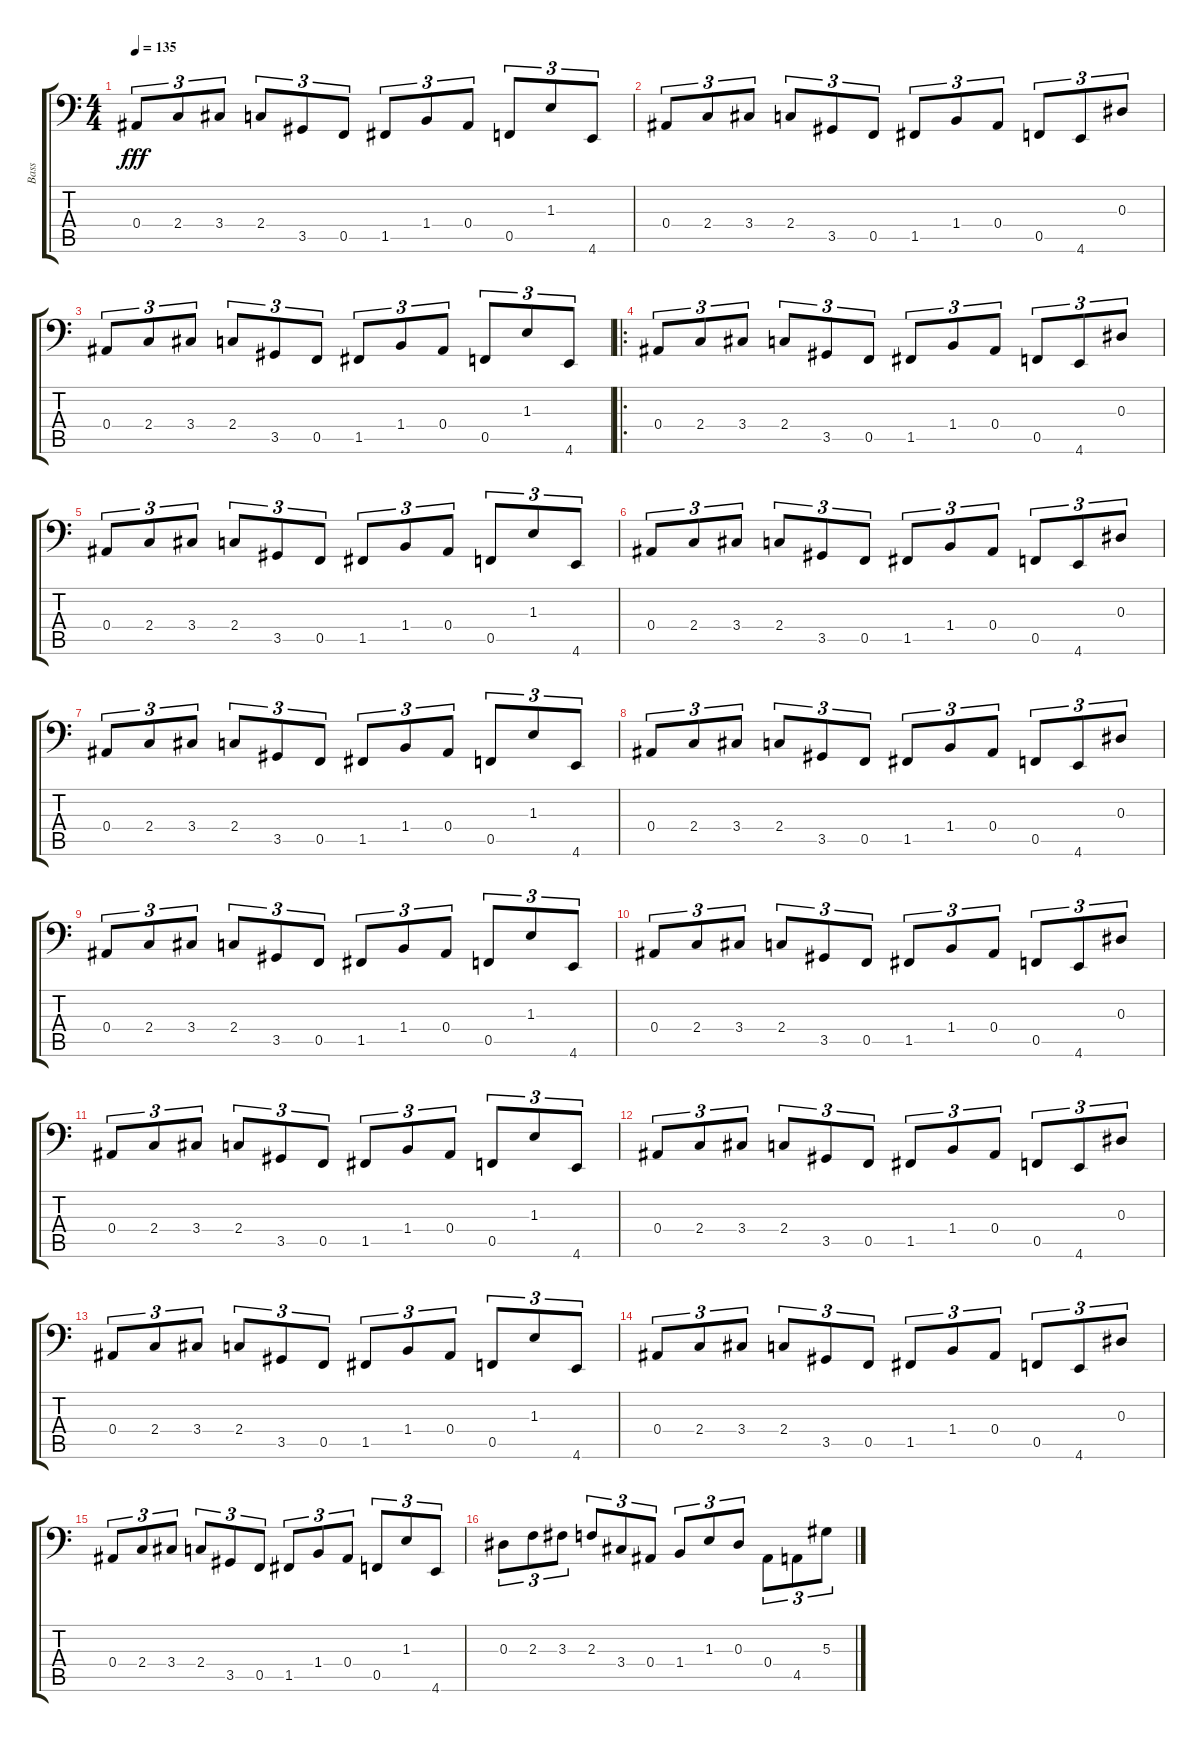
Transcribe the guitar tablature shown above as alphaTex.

\track ("Bass" "Bass") {instrument fretlessbass}
\staff {score tabs}
\tuning (C3 G2 Eb2 Bb1 F1 C1) {hide}
\ts (4 4)
\tempo 135
\clef f4
\ks c
0.4.8{tu (3 2) dy fff} 2.4.8{tu (3 2)} 3.4.8{tu (3 2)} 2.4.8{tu (3 2)} 3.5.8{tu (3 2)} 0.5.8{tu (3 2)} 1.5.8{tu (3 2)} 1.4.8{tu (3 2)} 0.4.8{tu (3 2)} 0.5.8{tu (3 2)} 1.3.8{tu (3 2)} 4.6.8{tu (3 2)} |
0.4.8{tu (3 2) instrument fretlessbass} 2.4.8{tu (3 2)} 3.4.8{tu (3 2)} 2.4.8{tu (3 2)} 3.5.8{tu (3 2)} 0.5.8{tu (3 2)} 1.5.8{tu (3 2)} 1.4.8{tu (3 2)} 0.4.8{tu (3 2)} 0.5.8{tu (3 2)} 4.6.8{tu (3 2)} 0.3.8{tu (3 2)} |
0.4.8{tu (3 2)} 2.4.8{tu (3 2)} 3.4.8{tu (3 2)} 2.4.8{tu (3 2)} 3.5.8{tu (3 2)} 0.5.8{tu (3 2)} 1.5.8{tu (3 2)} 1.4.8{tu (3 2)} 0.4.8{tu (3 2)} 0.5.8{tu (3 2)} 1.3.8{tu (3 2)} 4.6.8{tu (3 2)} |
\ro
0.4.8{tu (3 2) instrument fretlessbass} 2.4.8{tu (3 2)} 3.4.8{tu (3 2)} 2.4.8{tu (3 2)} 3.5.8{tu (3 2)} 0.5.8{tu (3 2)} 1.5.8{tu (3 2)} 1.4.8{tu (3 2)} 0.4.8{tu (3 2)} 0.5.8{tu (3 2)} 4.6.8{tu (3 2)} 0.3.8{tu (3 2)} |
0.4.8{tu (3 2)} 2.4.8{tu (3 2)} 3.4.8{tu (3 2)} 2.4.8{tu (3 2)} 3.5.8{tu (3 2)} 0.5.8{tu (3 2)} 1.5.8{tu (3 2)} 1.4.8{tu (3 2)} 0.4.8{tu (3 2)} 0.5.8{tu (3 2)} 1.3.8{tu (3 2)} 4.6.8{tu (3 2)} |
0.4.8{tu (3 2) instrument fretlessbass} 2.4.8{tu (3 2)} 3.4.8{tu (3 2)} 2.4.8{tu (3 2)} 3.5.8{tu (3 2)} 0.5.8{tu (3 2)} 1.5.8{tu (3 2)} 1.4.8{tu (3 2)} 0.4.8{tu (3 2)} 0.5.8{tu (3 2)} 4.6.8{tu (3 2)} 0.3.8{tu (3 2)} |
0.4.8{tu (3 2)} 2.4.8{tu (3 2)} 3.4.8{tu (3 2)} 2.4.8{tu (3 2)} 3.5.8{tu (3 2)} 0.5.8{tu (3 2)} 1.5.8{tu (3 2)} 1.4.8{tu (3 2)} 0.4.8{tu (3 2)} 0.5.8{tu (3 2)} 1.3.8{tu (3 2)} 4.6.8{tu (3 2)} |
0.4.8{tu (3 2) instrument fretlessbass} 2.4.8{tu (3 2)} 3.4.8{tu (3 2)} 2.4.8{tu (3 2)} 3.5.8{tu (3 2)} 0.5.8{tu (3 2)} 1.5.8{tu (3 2)} 1.4.8{tu (3 2)} 0.4.8{tu (3 2)} 0.5.8{tu (3 2)} 4.6.8{tu (3 2)} 0.3.8{tu (3 2)} |
0.4.8{tu (3 2)} 2.4.8{tu (3 2)} 3.4.8{tu (3 2)} 2.4.8{tu (3 2)} 3.5.8{tu (3 2)} 0.5.8{tu (3 2)} 1.5.8{tu (3 2)} 1.4.8{tu (3 2)} 0.4.8{tu (3 2)} 0.5.8{tu (3 2)} 1.3.8{tu (3 2)} 4.6.8{tu (3 2)} |
0.4.8{tu (3 2) instrument fretlessbass} 2.4.8{tu (3 2)} 3.4.8{tu (3 2)} 2.4.8{tu (3 2)} 3.5.8{tu (3 2)} 0.5.8{tu (3 2)} 1.5.8{tu (3 2)} 1.4.8{tu (3 2)} 0.4.8{tu (3 2)} 0.5.8{tu (3 2)} 4.6.8{tu (3 2)} 0.3.8{tu (3 2)} |
0.4.8{tu (3 2)} 2.4.8{tu (3 2)} 3.4.8{tu (3 2)} 2.4.8{tu (3 2)} 3.5.8{tu (3 2)} 0.5.8{tu (3 2)} 1.5.8{tu (3 2)} 1.4.8{tu (3 2)} 0.4.8{tu (3 2)} 0.5.8{tu (3 2)} 1.3.8{tu (3 2)} 4.6.8{tu (3 2)} |
0.4.8{tu (3 2) instrument fretlessbass} 2.4.8{tu (3 2)} 3.4.8{tu (3 2)} 2.4.8{tu (3 2)} 3.5.8{tu (3 2)} 0.5.8{tu (3 2)} 1.5.8{tu (3 2)} 1.4.8{tu (3 2)} 0.4.8{tu (3 2)} 0.5.8{tu (3 2)} 4.6.8{tu (3 2)} 0.3.8{tu (3 2)} |
0.4.8{tu (3 2)} 2.4.8{tu (3 2)} 3.4.8{tu (3 2)} 2.4.8{tu (3 2)} 3.5.8{tu (3 2)} 0.5.8{tu (3 2)} 1.5.8{tu (3 2)} 1.4.8{tu (3 2)} 0.4.8{tu (3 2)} 0.5.8{tu (3 2)} 1.3.8{tu (3 2)} 4.6.8{tu (3 2)} |
0.4.8{tu (3 2) instrument fretlessbass} 2.4.8{tu (3 2)} 3.4.8{tu (3 2)} 2.4.8{tu (3 2)} 3.5.8{tu (3 2)} 0.5.8{tu (3 2)} 1.5.8{tu (3 2)} 1.4.8{tu (3 2)} 0.4.8{tu (3 2)} 0.5.8{tu (3 2)} 4.6.8{tu (3 2)} 0.3.8{tu (3 2)} |
0.4.8{tu (3 2)} 2.4.8{tu (3 2)} 3.4.8{tu (3 2)} 2.4.8{tu (3 2)} 3.5.8{tu (3 2)} 0.5.8{tu (3 2)} 1.5.8{tu (3 2)} 1.4.8{tu (3 2)} 0.4.8{tu (3 2)} 0.5.8{tu (3 2)} 1.3.8{tu (3 2)} 4.6.8{tu (3 2)} |
0.3.8{tu (3 2) instrument fretlessbass} 2.3.8{tu (3 2)} 3.3.8{tu (3 2)} 2.3.8{tu (3 2)} 3.4.8{tu (3 2)} 0.4.8{tu (3 2)} 1.4.8{tu (3 2)} 1.3.8{tu (3 2)} 0.3.8{tu (3 2)} 0.4.8{tu (3 2)} 4.5.8{tu (3 2)} 5.3.8{tu (3 2)}
